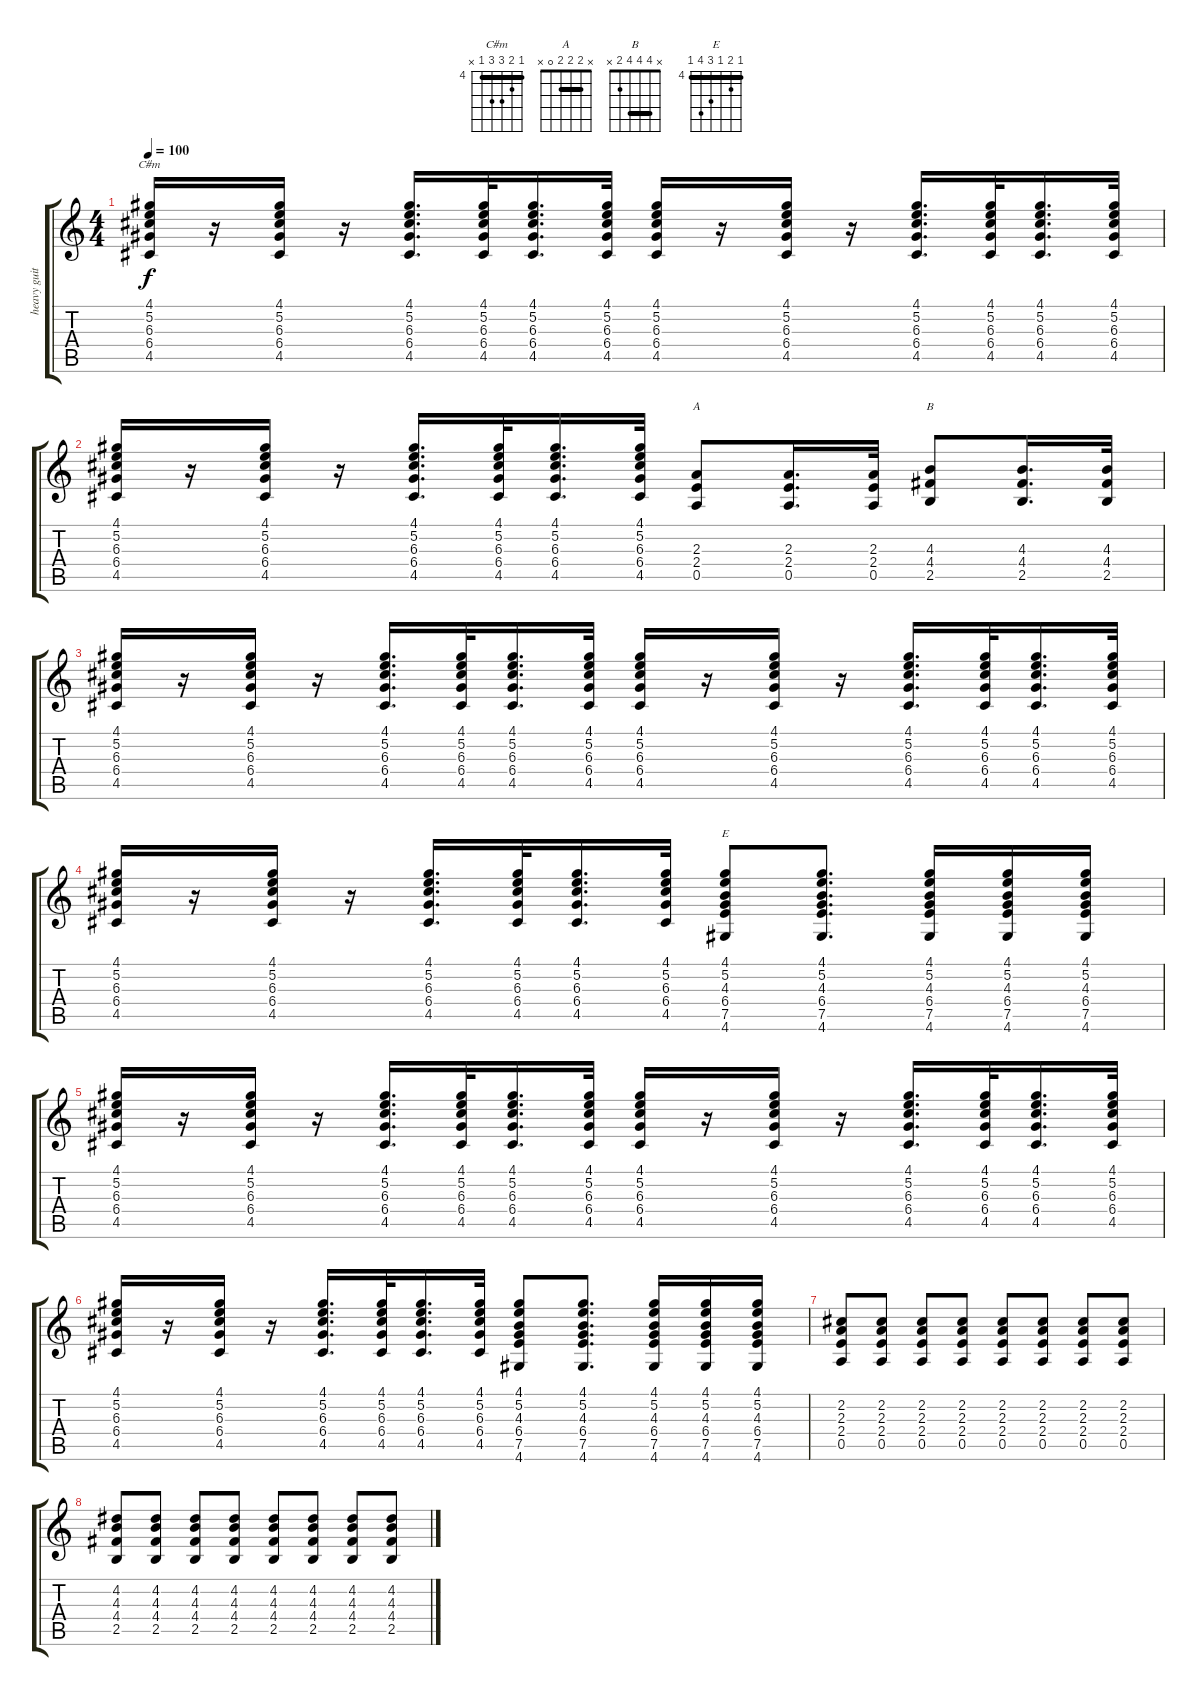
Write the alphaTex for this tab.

\track ("heavy guitar" "heavy guit") {instrument overdrivenguitar}
\staff {score tabs}
\tuning (E4 B3 G3 D3 A2 E2) {hide}
\chord ("C#m" 4 5 6 6 4 x) {firstfret 4 barre 4}
\chord ("A" x 2 2 2 0 x) {barre 2}
\chord ("B" x 4 4 4 2 x) {barre 4}
\chord ("E" 4 5 4 6 7 4) {firstfret 4 barre 4}
\ts (4 4)
\tempo 100
\clef g2
\ks c
(4.1 5.2 6.3 6.4 4.5).16{ch "C#m" dy f} r.16 (4.1 5.2 6.3 6.4 4.5).16 r.16 (4.1 5.2 6.3 6.4 4.5).16{d} (4.1 5.2 6.3 6.4 4.5).32 (4.1 5.2 6.3 6.4 4.5).16{d} (4.1 5.2 6.3 6.4 4.5).32 (4.1 5.2 6.3 6.4 4.5).16 r.16 (4.1 5.2 6.3 6.4 4.5).16 r.16 (4.1 5.2 6.3 6.4 4.5).16{d} (4.1 5.2 6.3 6.4 4.5).32 (4.1 5.2 6.3 6.4 4.5).16{d} (4.1 5.2 6.3 6.4 4.5).32 |
(4.1 5.2 6.3 6.4 4.5).16 r.16 (4.1 5.2 6.3 6.4 4.5).16 r.16 (4.1 5.2 6.3 6.4 4.5).16{d} (4.1 5.2 6.3 6.4 4.5).32 (4.1 5.2 6.3 6.4 4.5).16{d} (4.1 5.2 6.3 6.4 4.5).32 (2.3 2.4 0.5).8{ch "A"} (2.3 2.4 0.5).16{d} (2.3 2.4 0.5).32 (4.3 4.4 2.5).8{ch "B"} (4.3 4.4 2.5).16{d} (4.3 4.4 2.5).32 |
(4.1 5.2 6.3 6.4 4.5).16 r.16 (4.1 5.2 6.3 6.4 4.5).16 r.16 (4.1 5.2 6.3 6.4 4.5).16{d} (4.1 5.2 6.3 6.4 4.5).32 (4.1 5.2 6.3 6.4 4.5).16{d} (4.1 5.2 6.3 6.4 4.5).32 (4.1 5.2 6.3 6.4 4.5).16 r.16 (4.1 5.2 6.3 6.4 4.5).16 r.16 (4.1 5.2 6.3 6.4 4.5).16{d} (4.1 5.2 6.3 6.4 4.5).32 (4.1 5.2 6.3 6.4 4.5).16{d} (4.1 5.2 6.3 6.4 4.5).32 |
(4.1 5.2 6.3 6.4 4.5).16 r.16 (4.1 5.2 6.3 6.4 4.5).16 r.16 (4.1 5.2 6.3 6.4 4.5).16{d} (4.1 5.2 6.3 6.4 4.5).32 (4.1 5.2 6.3 6.4 4.5).16{d} (4.1 5.2 6.3 6.4 4.5).32 (4.1 5.2 4.3 6.4 7.5 4.6).8{ch "E"} (4.1 5.2 4.3 6.4 7.5 4.6).8{d} (4.1 5.2 4.3 6.4 7.5 4.6).16 (4.1 5.2 4.3 6.4 7.5 4.6).16 (4.1 5.2 4.3 6.4 7.5 4.6).16 |
(4.1 5.2 6.3 6.4 4.5).16 r.16 (4.1 5.2 6.3 6.4 4.5).16 r.16 (4.1 5.2 6.3 6.4 4.5).16{d} (4.1 5.2 6.3 6.4 4.5).32 (4.1 5.2 6.3 6.4 4.5).16{d} (4.1 5.2 6.3 6.4 4.5).32 (4.1 5.2 6.3 6.4 4.5).16 r.16 (4.1 5.2 6.3 6.4 4.5).16 r.16 (4.1 5.2 6.3 6.4 4.5).16{d} (4.1 5.2 6.3 6.4 4.5).32 (4.1 5.2 6.3 6.4 4.5).16{d} (4.1 5.2 6.3 6.4 4.5).32 |
(4.1 5.2 6.3 6.4 4.5).16 r.16 (4.1 5.2 6.3 6.4 4.5).16 r.16 (4.1 5.2 6.3 6.4 4.5).16{d} (4.1 5.2 6.3 6.4 4.5).32 (4.1 5.2 6.3 6.4 4.5).16{d} (4.1 5.2 6.3 6.4 4.5).32 (4.1 5.2 4.3 6.4 7.5 4.6).8 (4.1 5.2 4.3 6.4 7.5 4.6).8{d} (4.1 5.2 4.3 6.4 7.5 4.6).16 (4.1 5.2 4.3 6.4 7.5 4.6).16 (4.1 5.2 4.3 6.4 7.5 4.6).16 |
(2.2 2.3 2.4 0.5).8 (2.2 2.3 2.4 0.5).8 (2.2 2.3 2.4 0.5).8 (2.2 2.3 2.4 0.5).8 (2.2 2.3 2.4 0.5).8 (2.2 2.3 2.4 0.5).8 (2.2 2.3 2.4 0.5).8 (2.2 2.3 2.4 0.5).8 |
(4.2 4.3 4.4 2.5).8 (4.2 4.3 4.4 2.5).8 (4.2 4.3 4.4 2.5).8 (4.2 4.3 4.4 2.5).8 (4.2 4.3 4.4 2.5).8 (4.2 4.3 4.4 2.5).8 (4.2 4.3 4.4 2.5).8 (4.2 4.3 4.4 2.5).8
